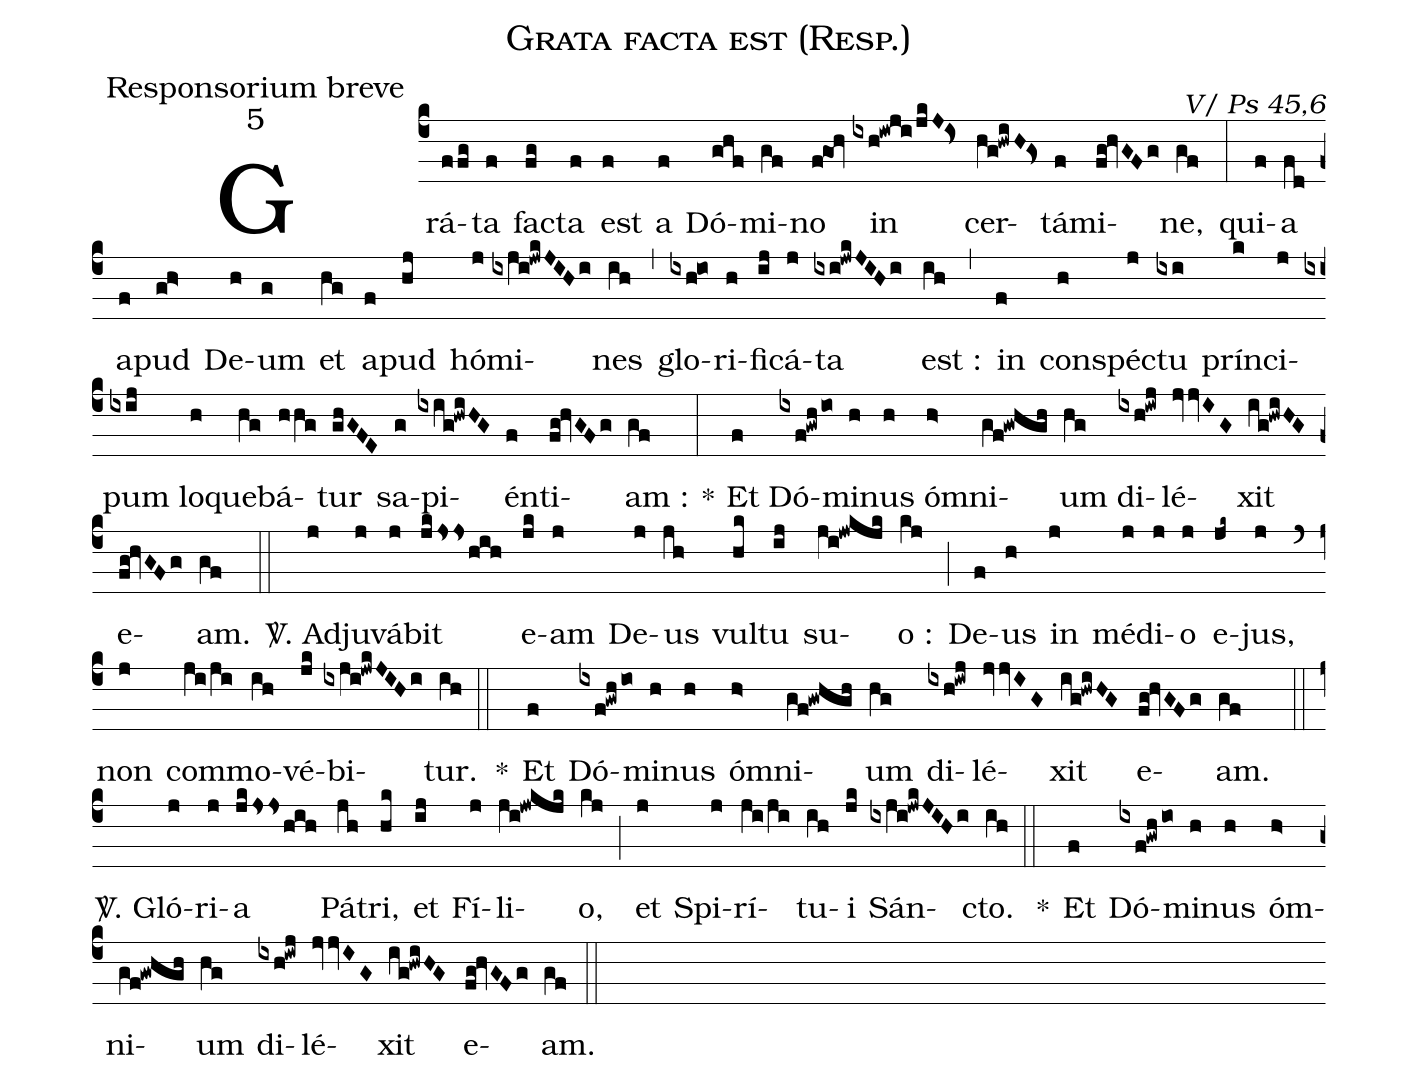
name:Grata facta est (Resp.);
office-part:Responsorium breve;
mode:5;
commentary:V/ Ps 45,6;
%%
(c4)Grá(ffg)ta(f) fac(fg)ta(f) est(f) a(f) Dó(ghf)mi(gf)no(f!goh) in(ixh!iwji/jkJ!Is>) cer(hg!hwiH!Gs>)tá(f)mi(fg!hvGFg)ne,(gf) (:) qui(f)a(fd) a(f)pud(gh>) De(h)um(g) et(hg) a(f)pud(hj) hó(j)mi(ixji!jwkJIHi)nes(ih) (,) glo(ixh!io)ri(h)fi(ij)cá(j)ta(ixi!jwkJIHi) est :(ih) (,) in(f) con(h)spéc(j)tu(ixi) prín(k)ci(j)pum(ixij) lo(h)que(hg)bá(hhg)tur(ghGFE) sa(g)pi(ixig!hwiHG)én(f)ti(fg!hvGFg)am :(gf) *(:) Et(f) Dó(ixf!gwh/io)mi(h)nus(h) óm(h>)ni(gf!gwhgh)um(hg) di(ixh!iwj)lé(jvjvIG)xit(ig!hwiHG) e(fg!hvGFg)am.(gf) (::)

<sp>V/</sp>. Ad(j)ju(j)vá(j)bit(jk/jsshih) e(jk)am(j) De(j)us(jh) vul(hk)tu(ij) su(ji!jwkjk)o :(kj) (;) De(f)us(h) in(j) mé(j)di(j)o(j) e(jk~)jus,(j) (`) non(j) com(ji/ji)mo(ih)vé(jk)bi(ixji!jwkJIHi)tur.(ih) (::)
*() Et(f) Dó(ixf!gwh/io)mi(h)nus(h) óm(h>)ni(gf!gwhgh)um(hg) di(ixh!iwj)lé(jvjvIG)xit(ig!hwiHG) e(fg!hvGFg)am.(gf) (::)

<sp>V/</sp>. Gló(j)ri(j)a(jk/jss/hih) Pá(jh)tri,(hk) et(ij) Fí(j)li(ji!jwkjk)o,(kj) (;) et(j) Spi(j)rí(ji/ji)tu(ih)i(jk) Sán(ixji!jwkJIHi)cto.(ih) (::)
*() Et(f) Dó(ixf!gwh/io)mi(h)nus(h) óm(h>)ni(gf!gwhgh)um(hg) di(ixh!iwj)lé(jvjvIG)xit(ig!hwiHG) e(fg!hvGFg)am.(gf) (::)
